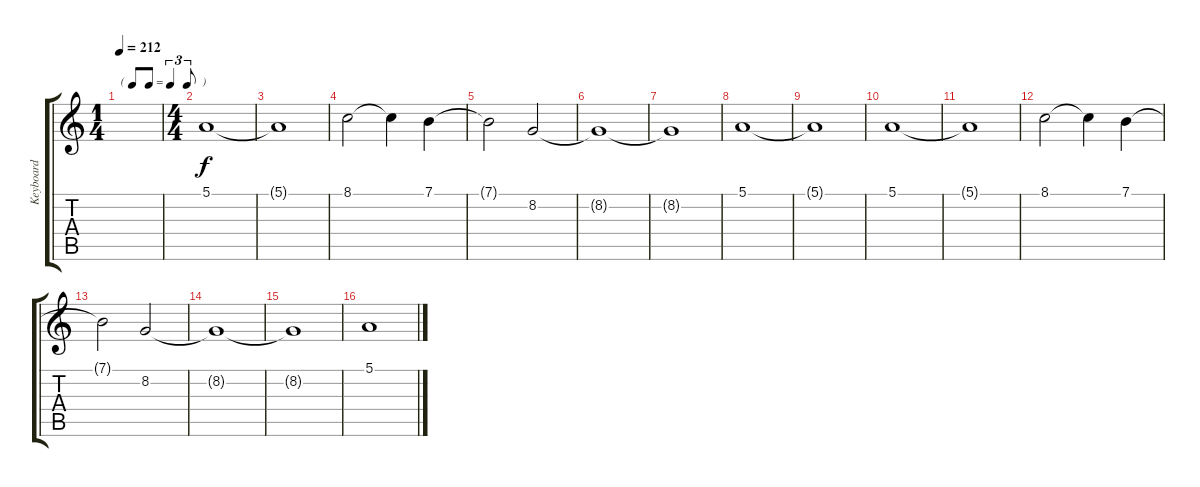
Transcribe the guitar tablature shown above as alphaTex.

\track ("Keyboard" "Keyboard") {instrument churchorgan}
\staff {score tabs}
\tuning (E4 B3 G3 D3 A2 E2) {hide}
\ts (1 4)
\tf triplet8th
\tempo 212
\clef g2
\ks c
|
\ts (4 4)
5.1.1{instrument churchorgan} |
5.1{t}.1 |
8.1.2 8.1{t}.4 7.1.4 |
7.1{t}.2 8.2.2 |
8.2{t}.1 |
8.2{t}.1 |
5.1.1 |
5.1{t}.1 |
5.1.1 |
5.1{t}.1 |
8.1.2 8.1{t}.4 7.1.4 |
7.1{t}.2 8.2.2 |
8.2{t}.1 |
8.2{t}.1 |
5.1.1
